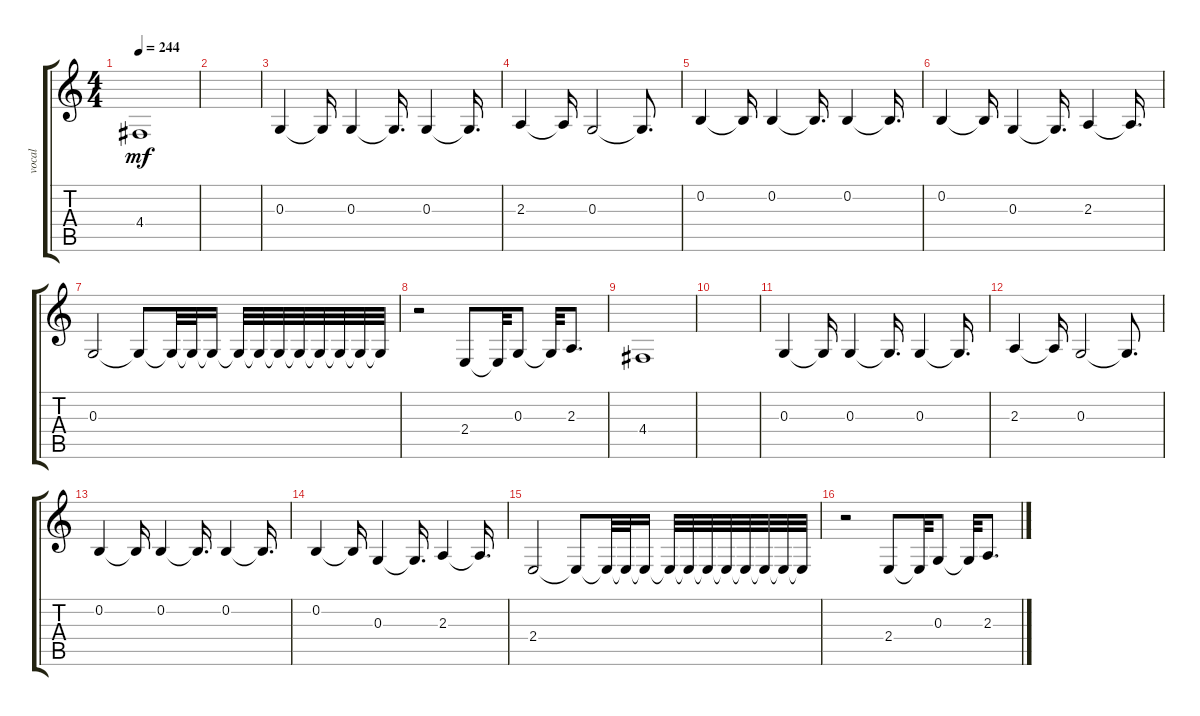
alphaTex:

\track ("vocal" "vocal") {instrument lead2sawtooth}
\staff {score tabs}
\tuning (E4 B3 G3 D3 A2 E2) {hide}
\ts (4 4)
\tempo 244
\clef g2
\ks c
4.4.1{dy mf} |
|
0.3.4 0.3{t}.16 0.3.4 0.3{t}.16{d} 0.3.4 0.3{t}.16{d} |
2.3.4 2.3{t}.16 0.3.2 0.3{t}.8{d} |
0.2.4 0.2{t}.16 0.2.4 0.2{t}.16{d} 0.2.4 0.2{t}.16{d} |
0.2.4 0.2{t}.16 0.3.4 0.3{t}.16{d} 2.3.4 2.3{t}.16{d} |
0.3.2 0.3{t}.8 0.3{t}.32 0.3{t}.32 0.3{t}.16 0.3{t}.32 0.3{t}.32 0.3{t}.32 0.3{t}.32 0.3{t}.32 0.3{t}.32 0.3{t}.32 0.3{t}.32 |
r.2 2.4.8 2.4{t}.32 0.3.8 0.3{t}.32 2.3.8{d} |
4.4.1 |
|
0.3.4 0.3{t}.16 0.3.4 0.3{t}.16{d} 0.3.4 0.3{t}.16{d} |
2.3.4 2.3{t}.16 0.3.2 0.3{t}.8{d} |
0.2.4 0.2{t}.16 0.2.4 0.2{t}.16{d} 0.2.4 0.2{t}.16{d} |
0.2.4 0.2{t}.16 0.3.4 0.3{t}.16{d} 2.3.4 2.3{t}.16{d} |
2.4.2 2.4{t}.8 2.4{t}.32 2.4{t}.32 2.4{t}.16 2.4{t}.32 2.4{t}.32 2.4{t}.32 2.4{t}.32 2.4{t}.32 2.4{t}.32 2.4{t}.32 2.4{t}.32 |
r.2 2.4.8 2.4{t}.32 0.3.8 0.3{t}.32 2.3.8{d}
